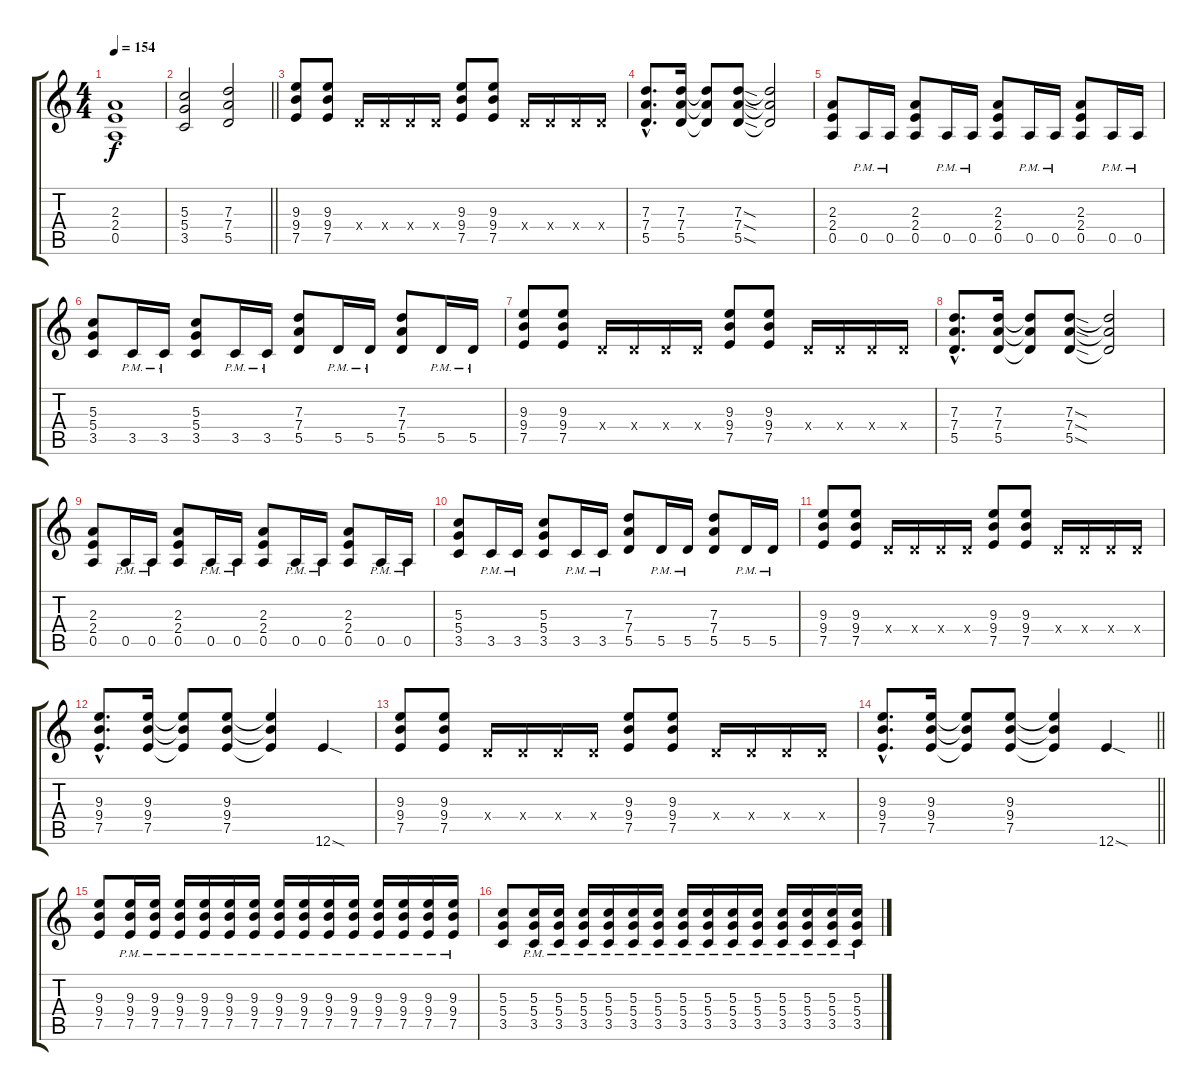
\track "" {instrument distortionguitar}
\staff {score tabs}
\tuning (E4 B3 G3 D3 A2 E2) {hide}
\ts (4 4)
\tempo 154
\clef g2
\ks c
(2.3 2.4 0.5).1{dy f} |
\barLineRight lightlight
(5.3 5.4 3.5).2 (7.3 7.4 5.5).2 |
(9.3 9.4 7.5).8 (9.3 9.4 7.5).8 0.4{x}.16 0.4{x}.16 0.4{x}.16 0.4{x}.16 (9.3 9.4 7.5).8 (9.3 9.4 7.5).8 0.4{x}.16 0.4{x}.16 0.4{x}.16 0.4{x}.16 |
(7.3{hac} 7.4{hac} 5.5{hac}).8{d} (7.3 7.4 5.5).16 (7.3{t} 7.4{t} 5.5{t}).8 (7.3{sod} 7.4{sod} 5.5{sod}).8 (7.3{t} 7.4{t} 5.5{t}).2 |
(2.3 2.4 0.5).8 0.5{pm}.16 0.5{pm}.16 (2.3 2.4 0.5).8 0.5{pm}.16 0.5{pm}.16 (2.3 2.4 0.5).8 0.5{pm}.16 0.5{pm}.16 (2.3 2.4 0.5).8 0.5{pm}.16 0.5{pm}.16 |
(5.3 5.4 3.5).8 3.5{pm}.16 3.5{pm}.16 (5.3 5.4 3.5).8 3.5{pm}.16 3.5{pm}.16 (7.3 7.4 5.5).8 5.5{pm}.16 5.5{pm}.16 (7.3 7.4 5.5).8 5.5{pm}.16 5.5{pm}.16 |
(9.3 9.4 7.5).8 (9.3 9.4 7.5).8 0.4{x}.16 0.4{x}.16 0.4{x}.16 0.4{x}.16 (9.3 9.4 7.5).8 (9.3 9.4 7.5).8 0.4{x}.16 0.4{x}.16 0.4{x}.16 0.4{x}.16 |
(7.3{hac} 7.4{hac} 5.5{hac}).8{d} (7.3 7.4 5.5).16 (7.3{t} 7.4{t} 5.5{t}).8 (7.3{sod} 7.4{sod} 5.5{sod}).8 (7.3{t} 7.4{t} 5.5{t}).2 |
(2.3 2.4 0.5).8 0.5{pm}.16 0.5{pm}.16 (2.3 2.4 0.5).8 0.5{pm}.16 0.5{pm}.16 (2.3 2.4 0.5).8 0.5{pm}.16 0.5{pm}.16 (2.3 2.4 0.5).8 0.5{pm}.16 0.5{pm}.16 |
(5.3 5.4 3.5).8 3.5{pm}.16 3.5{pm}.16 (5.3 5.4 3.5).8 3.5{pm}.16 3.5{pm}.16 (7.3 7.4 5.5).8 5.5{pm}.16 5.5{pm}.16 (7.3 7.4 5.5).8 5.5{pm}.16 5.5{pm}.16 |
(9.3 9.4 7.5).8 (9.3 9.4 7.5).8 0.4{x}.16 0.4{x}.16 0.4{x}.16 0.4{x}.16 (9.3 9.4 7.5).8 (9.3 9.4 7.5).8 0.4{x}.16 0.4{x}.16 0.4{x}.16 0.4{x}.16 |
(9.3{hac} 9.4{hac} 7.5{hac}).8{d} (9.3 9.4 7.5).16 (9.3{t} 9.4{t} 7.5{t}).8 (9.3 9.4 7.5).8 (9.3{t} 9.4{t} 7.5{t}).4 12.6{sod}.4 |
(9.3 9.4 7.5).8 (9.3 9.4 7.5).8 0.4{x}.16 0.4{x}.16 0.4{x}.16 0.4{x}.16 (9.3 9.4 7.5).8 (9.3 9.4 7.5).8 0.4{x}.16 0.4{x}.16 0.4{x}.16 0.4{x}.16 |
\barLineRight lightlight
(9.3{hac} 9.4{hac} 7.5{hac}).8{d} (9.3 9.4 7.5).16 (9.3{t} 9.4{t} 7.5{t}).8 (9.3 9.4 7.5).8 (9.3{t} 9.4{t} 7.5{t}).4 12.6{sod}.4 |
(9.3 9.4 7.5).8 (9.3{pm} 9.4{pm} 7.5{pm}).16 (9.3{pm} 9.4{pm} 7.5{pm}).16 (9.3{pm} 9.4{pm} 7.5{pm}).16 (9.3{pm} 9.4{pm} 7.5{pm}).16 (9.3{pm} 9.4{pm} 7.5{pm}).16 (9.3{pm} 9.4{pm} 7.5{pm}).16 (9.3{pm} 9.4{pm} 7.5{pm}).16 (9.3{pm} 9.4{pm} 7.5{pm}).16 (9.3{pm} 9.4{pm} 7.5{pm}).16 (9.3{pm} 9.4{pm} 7.5{pm}).16 (9.3{pm} 9.4{pm} 7.5{pm}).16 (9.3{pm} 9.4{pm} 7.5{pm}).16 (9.3{pm} 9.4{pm} 7.5{pm}).16 (9.3{pm} 9.4{pm} 7.5{pm}).16 |
(5.3 5.4 3.5).8 (5.3{pm} 5.4{pm} 3.5{pm}).16 (5.3{pm} 5.4{pm} 3.5{pm}).16 (5.3{pm} 5.4{pm} 3.5{pm}).16 (5.3{pm} 5.4{pm} 3.5{pm}).16 (5.3{pm} 5.4{pm} 3.5{pm}).16 (5.3{pm} 5.4{pm} 3.5{pm}).16 (5.3{pm} 5.4{pm} 3.5{pm}).16 (5.3{pm} 5.4{pm} 3.5{pm}).16 (5.3{pm} 5.4{pm} 3.5{pm}).16 (5.3{pm} 5.4{pm} 3.5{pm}).16 (5.3{pm} 5.4{pm} 3.5{pm}).16 (5.3{pm} 5.4{pm} 3.5{pm}).16 (5.3{pm} 5.4{pm} 3.5{pm}).16 (5.3{pm} 5.4{pm} 3.5{pm}).16
